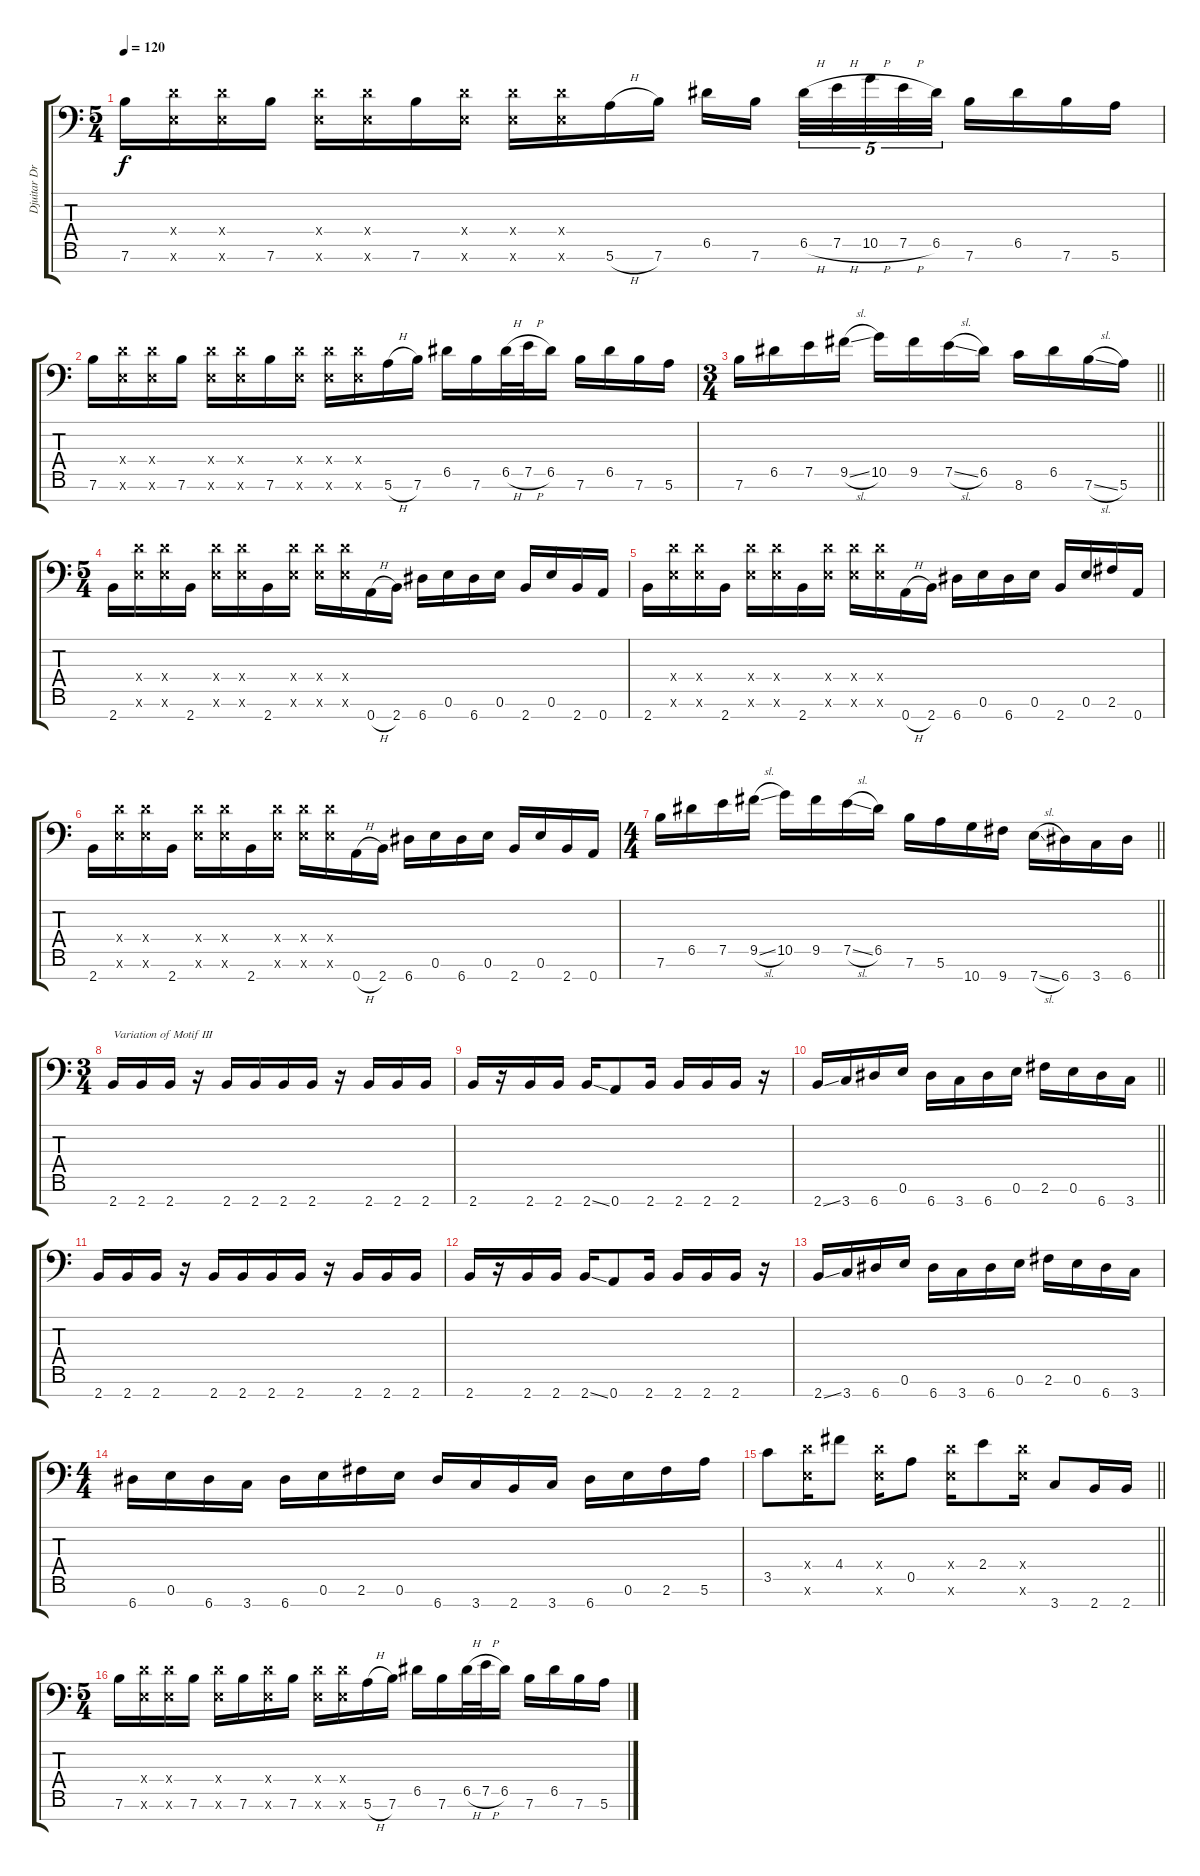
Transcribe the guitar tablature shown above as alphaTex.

\track ("Djuitar Dropped A" "Djuitar Dr") {instrument distortionguitar}
\staff {score tabs}
\tuning (E4 B3 G3 D3 A2 E2 A1) {hide}
\ts (5 4)
\tempo 120
\clef f4
\ks c
7.6.16{dy f} (0.4{x} 0.6{x}).16 (0.4{x} 0.6{x}).16 7.6.16 (0.4{x} 0.6{x}).16 (0.4{x} 0.6{x}).16 7.6.16 (0.4{x} 0.6{x}).16 (0.4{x} 0.6{x}).16 (0.4{x} 0.6{x}).16 5.6{h}.16 7.6.16 6.5.16 7.6.16{beam splitsecondary} 6.5{h}.32{tu (5 4)} 7.5{h}.32{tu (5 4)} 10.5{h}.32{tu (5 4)} 7.5{h}.32{tu (5 4)} 6.5.32{tu (5 4)} 7.6.16 6.5.16 7.6.16 5.6.16 |
7.6.16 (0.4{x} 0.6{x}).16 (0.4{x} 0.6{x}).16 7.6.16 (0.4{x} 0.6{x}).16 (0.4{x} 0.6{x}).16 7.6.16 (0.4{x} 0.6{x}).16 (0.4{x} 0.6{x}).16 (0.4{x} 0.6{x}).16 5.6{h}.16 7.6.16 6.5.16 7.6.16 6.5{h}.32 7.5{h}.32 6.5.16 7.6.16 6.5.16 7.6.16 5.6.16 |
\ts (3 4)
\barLineRight lightlight
7.6.16 6.5.16 7.5.16 9.5{sl}.16 10.5.16 9.5.16 7.5{sl}.16 6.5.16 8.6.16 6.5.16 7.6{sl}.16 5.6.16 |
\ts (5 4)
2.7.16 (0.4{x} 0.6{x}).16 (0.4{x} 0.6{x}).16 2.7.16 (0.4{x} 0.6{x}).16 (0.4{x} 0.6{x}).16 2.7.16 (0.4{x} 0.6{x}).16 (0.4{x} 0.6{x}).16 (0.4{x} 0.6{x}).16 0.7{h}.16 2.7.16 6.7.16 0.6.16 6.7.16 0.6.16 2.7.16 0.6.16 2.7.16 0.7.16 |
2.7.16 (0.4{x} 0.6{x}).16 (0.4{x} 0.6{x}).16 2.7.16 (0.4{x} 0.6{x}).16 (0.4{x} 0.6{x}).16 2.7.16 (0.4{x} 0.6{x}).16 (0.4{x} 0.6{x}).16 (0.4{x} 0.6{x}).16 0.7{h}.16 2.7.16 6.7.16 0.6.16 6.7.16 0.6.16 2.7.16 0.6.16 2.6.16 0.7.16 |
2.7.16 (0.4{x} 0.6{x}).16 (0.4{x} 0.6{x}).16 2.7.16 (0.4{x} 0.6{x}).16 (0.4{x} 0.6{x}).16 2.7.16 (0.4{x} 0.6{x}).16 (0.4{x} 0.6{x}).16 (0.4{x} 0.6{x}).16 0.7{h}.16 2.7.16 6.7.16 0.6.16 6.7.16 0.6.16 2.7.16 0.6.16 2.7.16 0.7.16 |
\ts (4 4)
\barLineRight lightlight
7.6.16 6.5.16 7.5.16 9.5{sl}.16 10.5.16 9.5.16 7.5{sl}.16 6.5.16 7.6.16 5.6.16 10.7.16 9.7.16 7.7{sl}.16 6.7.16 3.7.16 6.7.16 |
\ts (3 4)
\section ("" "")
2.7.16{txt "Variation of Motif III"} 2.7.16 2.7.16 r.16 2.7.16 2.7.16 2.7.16 2.7.16 r.16 2.7.16 2.7.16 2.7.16 |
2.7.16 r.16 2.7.16 2.7.16 2.7{ss}.16 0.7.8 2.7.16 2.7.16 2.7.16 2.7.16 r.16 |
\barLineRight lightlight
2.7{ss}.16 3.7.16 6.7.16 0.6.16 6.7.16 3.7.16 6.7.16 0.6.16 2.6.16 0.6.16 6.7.16 3.7.16 |
2.7.16 2.7.16 2.7.16 r.16 2.7.16 2.7.16 2.7.16 2.7.16 r.16 2.7.16 2.7.16 2.7.16 |
2.7.16 r.16 2.7.16 2.7.16 2.7{ss}.16 0.7.8 2.7.16 2.7.16 2.7.16 2.7.16 r.16 |
2.7{ss}.16 3.7.16 6.7.16 0.6.16 6.7.16 3.7.16 6.7.16 0.6.16 2.6.16 0.6.16 6.7.16 3.7.16 |
\ts (4 4)
6.7.16 0.6.16 6.7.16 3.7.16 6.7.16 0.6.16 2.6.16 0.6.16 6.7.16 3.7.16 2.7.16 3.7.16 6.7.16 0.6.16 2.6.16 5.6.16 |
\barLineRight lightlight
3.5.8 (0.4{x} 0.6{x}).16 4.4.8 (0.4{x} 0.6{x}).16 0.5.8 (0.4{x} 0.6{x}).16 2.4.8 (0.4{x} 0.6{x}).16 3.7.8 2.7.16 2.7.16 |
\ts (5 4)
\section ("" "")
7.6.16 (0.4{x} 0.6{x}).16 (0.4{x} 0.6{x}).16 7.6.16 (0.4{x} 0.6{x}).16 7.6.16 (0.4{x} 0.6{x}).16 7.6.16 (0.4{x} 0.6{x}).16 (0.4{x} 0.6{x}).16 5.6{h}.16 7.6.16 6.5.16 7.6.16 6.5{h}.32 7.5{h}.32 6.5.16 7.6.16 6.5.16 7.6.16 5.6.16
